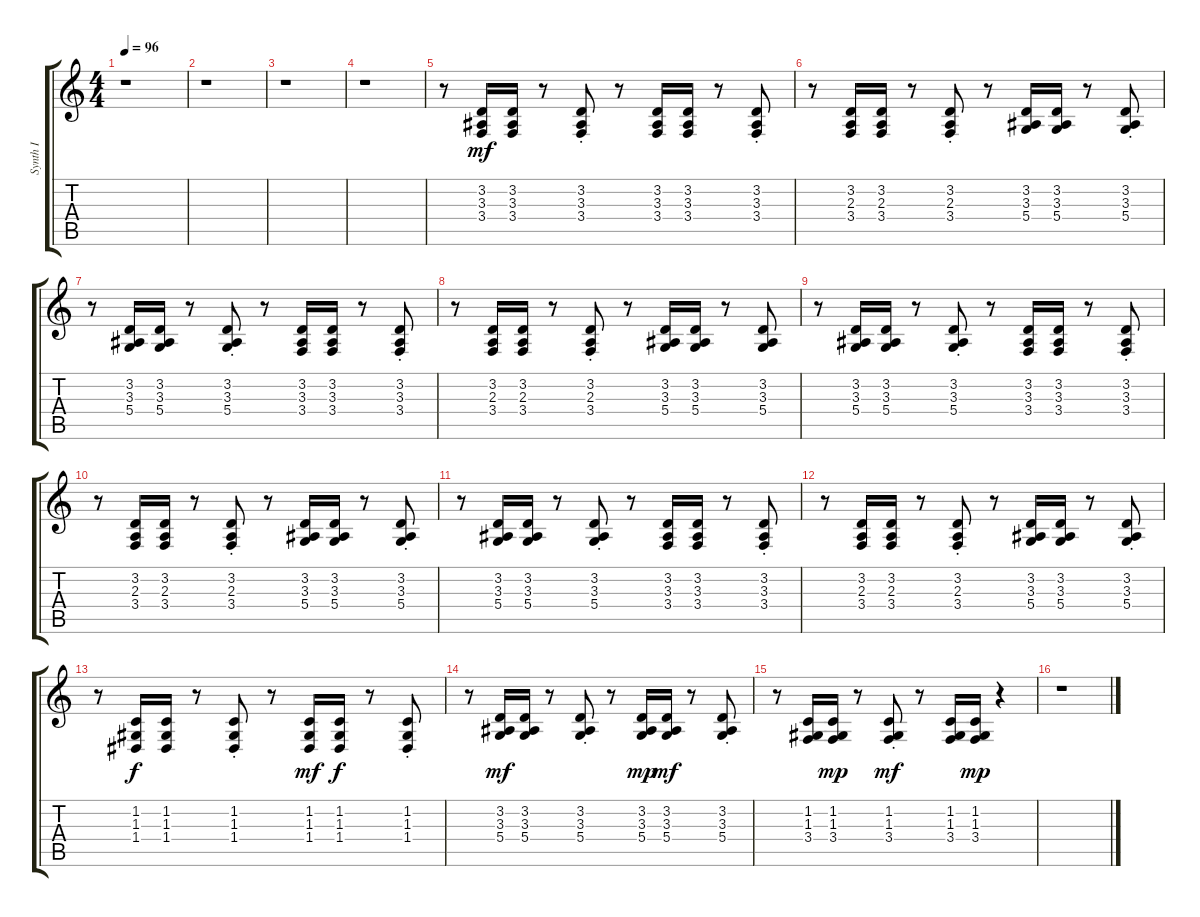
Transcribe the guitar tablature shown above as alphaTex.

\track ("Synth I" "Synth I") {instrument shamisen}
\staff {score tabs}
\tuning (E4 B3 G3 D3 A2 E2) {hide}
\ts (4 4)
\tempo 96
\clef g2
\ks c
r.1{dy mf} |
r.1 |
r.1 |
r.1 |
r.8 (3.2 3.3 3.4).16 (3.2 3.3 3.4).16 r.8 (3.2{st} 3.3{st} 3.4{st}).8 r.8 (3.2 3.3 3.4).16 (3.2 3.3 3.4).16 r.8 (3.2{st} 3.3{st} 3.4{st}).8 |
r.8 (3.2 2.3 3.4).16 (3.2 2.3 3.4).16 r.8 (3.2{st} 2.3{st} 3.4{st}).8 r.8 (3.2 3.3 5.4).16 (3.2 3.3 5.4).16 r.8 (3.2{st} 3.3{st} 5.4{st}).8 |
r.8 (3.2 3.3 5.4).16 (3.2 3.3 5.4).16 r.8 (3.2{st} 3.3{st} 5.4{st}).8 r.8 (3.2 3.3 3.4).16 (3.2 3.3 3.4).16 r.8 (3.2{st} 3.3{st} 3.4{st}).8 |
r.8 (3.2 2.3 3.4).16 (3.2 2.3 3.4).16 r.8 (3.2{st} 2.3{st} 3.4{st}).8 r.8 (3.2 3.3 5.4).16 (3.2 3.3 5.4).16 r.8 (3.2 3.3 5.4).8 |
r.8 (3.2 3.3 5.4).16 (3.2 3.3 5.4).16 r.8 (3.2{st} 3.3{st} 5.4{st}).8 r.8 (3.2 3.3 3.4).16 (3.2 3.3 3.4).16 r.8 (3.2{st} 3.3{st} 3.4{st}).8 |
r.8 (3.2 2.3 3.4).16 (3.2 2.3 3.4).16 r.8 (3.2{st} 2.3{st} 3.4{st}).8 r.8 (3.2 3.3 5.4).16 (3.2 3.3 5.4).16 r.8 (3.2{st} 3.3{st} 5.4{st}).8 |
r.8 (3.2 3.3 5.4).16 (3.2 3.3 5.4).16 r.8 (3.2{st} 3.3{st} 5.4{st}).8 r.8 (3.2 3.3 3.4).16 (3.2 3.3 3.4).16 r.8 (3.2{st} 3.3{st} 3.4{st}).8 |
r.8 (3.2 2.3 3.4).16 (3.2 2.3 3.4).16 r.8 (3.2{st} 2.3{st} 3.4{st}).8 r.8 (3.2 3.3 5.4).16 (3.2 3.3 5.4).16 r.8 (3.2{st} 3.3{st} 5.4{st}).8 |
r.8 (1.2 1.3 1.4).16{dy f} (1.2 1.3 1.4).16 r.8 (1.2{st} 1.3{st} 1.4{st}).8 r.8 (1.2 1.3 1.4).16{dy mf} (1.2 1.3 1.4).16{dy f} r.8 (1.2{st} 1.3{st} 1.4{st}).8 |
r.8 (3.2 3.3 5.4).16{dy mf} (3.2 3.3 5.4).16 r.8 (3.2{st} 3.3{st} 5.4{st}).8 r.8 (3.2 3.3 5.4).16{dy mp} (3.2 3.3 5.4).16{dy mf} r.8 (3.2{st} 3.3{st} 5.4{st}).8 |
r.8 (1.2 1.3 3.4).16 (1.2 1.3 3.4).16{dy mp} r.8 (1.2{st} 1.3{st} 3.4{st}).8{dy mf} r.8 (1.2 1.3 3.4).16 (1.2 1.3 3.4).16{dy mp} r.4 |
r.1
